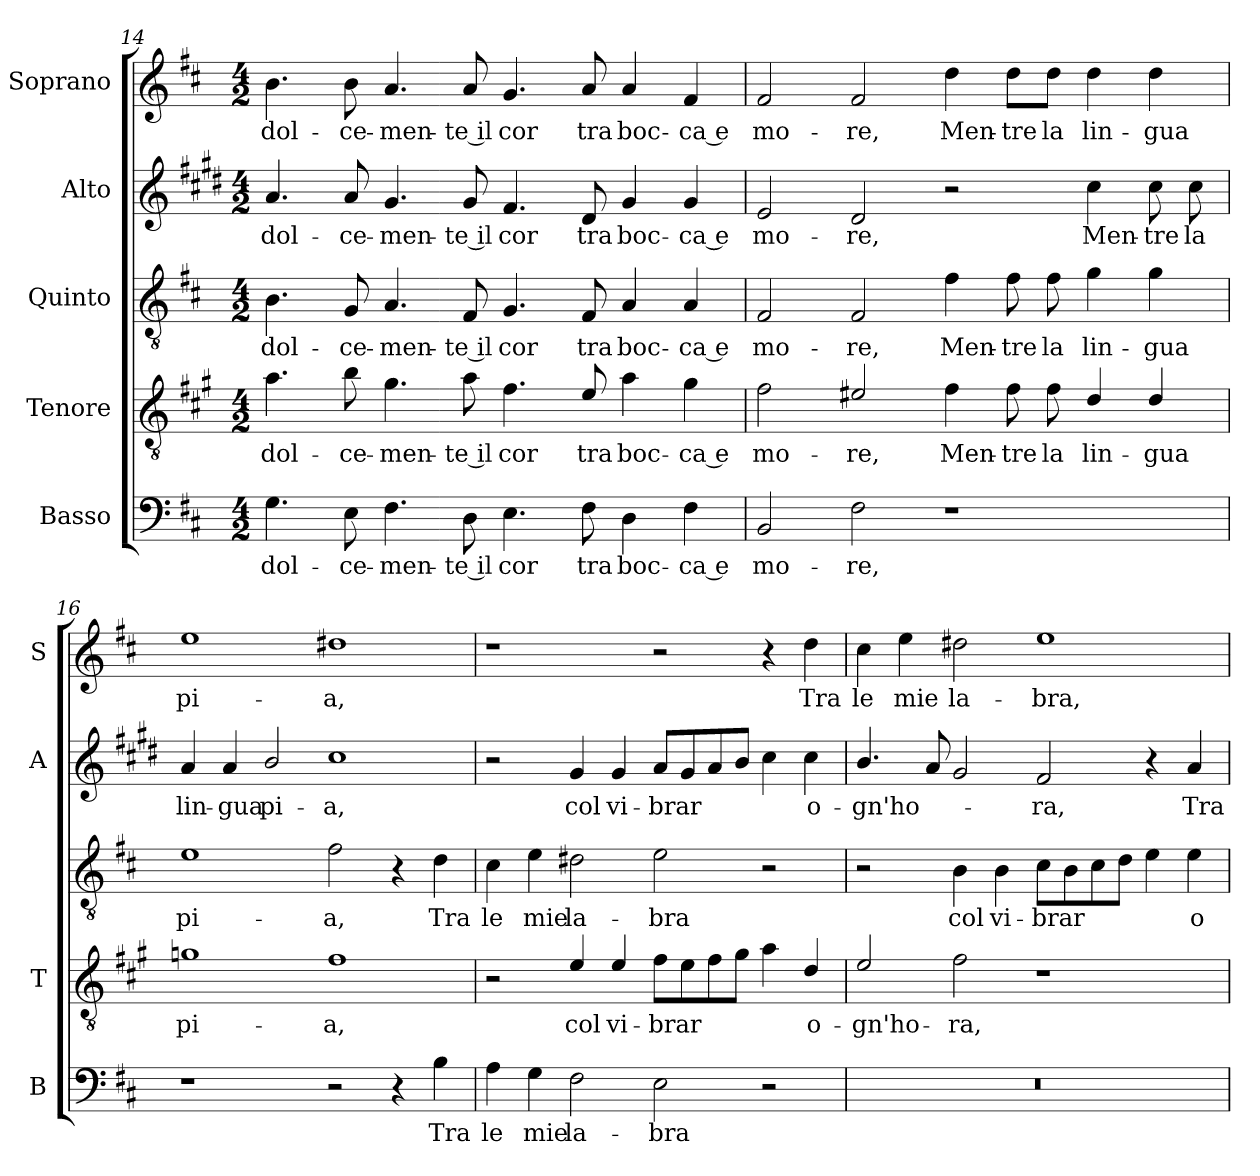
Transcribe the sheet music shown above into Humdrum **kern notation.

**kern	**text	**kern	**text	**kern	**text	**kern	**text	**kern	**text
*part5	*part5	*part4	*part4	*part3	*part3	*part2	*part2	*part1	*part1
*staff5	*staff5	*staff4	*staff4	*staff3	*staff3	*staff2	*staff2	*staff1	*staff1
*I"Basso	*	*I"Tenore	*	*I"Quinto	*	*I"Alto	*	*I"Soprano	*
*I'B	*	*I'T	*	*	*	*I'A	*	*I'S	*
*clefF4	*	*clefGv2	*	*clefGv2	*	*clefG2	*	*clefG2	*
*	*	*ITrd4c7	*	*	*	*ITrd1c2	*	*	*
*k[f#c#]	*	*k[f#c#]	*	*k[f#c#]	*	*k[f#c#]	*	*k[f#c#]	*
*D:	*	*D:	*	*D:	*	*D:	*	*D:	*
*M4/2	*	*M4/2	*	*M4/2	*	*M4/2	*	*M4/2	*
=14	=14	=14	=14	=14	=14	=14	=14	=14	=14
!	!LO:LY:b	!	!LO:LY:b	!	!LO:LY:b	!	!LO:LY:b	!	!LO:LY:b
4.G\	dol-	4.d\	dol-	4.B\	dol-	4.g/	dol-	4.b\	dol-
!	!LO:LY:b	!	!LO:LY:b	!	!LO:LY:b	!	!LO:LY:b	!	!LO:LY:b
8E\	-ce-	8e\	-ce-	8G/	-ce-	8g/	-ce-	8b\	-ce-
!	!LO:LY:b	!	!LO:LY:b	!	!LO:LY:b	!	!LO:LY:b	!	!LO:LY:b
4.F#\	-men-	4.c#\	-men-	4.A/	-men-	4.f#/	-men-	4.a/	-men-
!	!LO:LY:b	!	!LO:LY:b	!	!LO:LY:b	!	!LO:LY:b	!	!LO:LY:b
8D\	-te il	8d\	-te il	8F#/	-te il	8f#/	-te il	8a/	-te il
!	!LO:LY:b	!	!LO:LY:b	!	!LO:LY:b	!	!LO:LY:b	!	!LO:LY:b
4.E\	cor	4.B\	cor	4.G/	cor	4.e/	cor	4.g/	cor
!	!LO:LY:b	!	!LO:LY:b	!	!LO:LY:b	!	!LO:LY:b	!	!LO:LY:b
8F#\	tra	8A/	tra	8F#/	tra	8c#/	tra	8a/	tra
!	!LO:LY:b	!	!LO:LY:b	!	!LO:LY:b	!	!LO:LY:b	!	!LO:LY:b
4D\	boc-	4d\	boc-	4A/	boc-	4f#/	boc-	4a/	boc-
!	!LO:LY:b	!	!LO:LY:b	!	!LO:LY:b	!	!LO:LY:b	!	!LO:LY:b
4F#\	-ca e	4c#\	-ca e	4A/	-ca e	4f#/	-ca e	4f#/	-ca e
=15	=15	=15	=15	=15	=15	=15	=15	=15	=15
!	!LO:LY:b	!	!LO:LY:b	!	!LO:LY:b	!	!LO:LY:b	!	!LO:LY:b
2BB/	mo-	2B\	mo-	2F#/	mo-	2d/	mo-	2f#/	mo-
!	!LO:LY:b	!	!LO:LY:b	!	!LO:LY:b	!	!LO:LY:b	!	!LO:LY:b
2F#\	-re,	2A#X/	-re,	2F#/	-re,	2c#/	-re,	2f#/	-re,
!	!	!	!LO:LY:b	!	!LO:LY:b	!	!	!	!LO:LY:b
1r	.	4B\	Men-	4f#\	Men-	2r	.	4dd\	Men-
!	!	!	!LO:LY:b	!	!LO:LY:b	!	!	!	!LO:LY:b
.	.	8B\	-tre	8f#\	-tre	.	.	8dd\L	-tre
!	!	!	!LO:LY:b	!	!LO:LY:b	!	!	!	!LO:LY:b
.	.	8B\	la	8f#\	la	.	.	8dd\J	la
!	!	!	!LO:LY:b	!	!LO:LY:b	!	!LO:LY:b	!	!LO:LY:b
.	.	4G/	lin-	4g\	lin-	4b\	Men-	4dd\	lin-
!	!	!	!LO:LY:b	!	!LO:LY:b	!	!LO:LY:b	!	!LO:LY:b
.	.	4G/	-gua	4g\	-gua	8b\	-tre	4dd\	-gua
!	!	!	!	!	!	!	!LO:LY:b	!	!
.	.	.	.	.	.	8b\	la	.	.
!!LO:LB:g=z
=16	=16	=16	=16	=16	=16	=16	=16	=16	=16
!	!	!	!LO:LY:b	!	!LO:LY:b	!	!LO:LY:b	!	!LO:LY:b
1r	.	1cn	pi-	1e	pi-	4g/	lin-	1ee	pi-
!	!	!	!	!	!	!	!LO:LY:b	!	!
.	.	.	.	.	.	4g/	-gua	.	.
!	!	!	!	!	!	!	!LO:LY:b	!	!
.	.	.	.	.	.	2a/	pi-	.	.
!	!	!	!LO:LY:b	!	!LO:LY:b	!	!LO:LY:b	!	!LO:LY:b
2r	.	1B	-a,	2f#\	-a,	1b	-a,	1dd#X	-a,
4r	.	.	.	4r	.	.	.	.	.
!	!LO:LY:b	!	!	!	!LO:LY:b	!	!	!	!
4B\	Tra	.	.	4d\	Tra	.	.	.	.
=17	=17	=17	=17	=17	=17	=17	=17	=17	=17
!	!LO:LY:b	!	!	!	!LO:LY:b	!	!	!	!
4A\	le	2r	.	4c#\	le	2r	.	1r	.
!	!LO:LY:b	!	!	!	!LO:LY:b	!	!	!	!
4G\	mie	.	.	4e\	mie	.	.	.	.
!	!LO:LY:b	!	!LO:LY:b	!	!LO:LY:b	!	!LO:LY:b	!	!
2F#\	la-	4A/	col	2d#X\	la-	4f#/	col	.	.
!	!	!	!LO:LY:b	!	!	!	!LO:LY:b	!	!
.	.	4A/	vi-	.	.	4f#/	vi-	.	.
!	!LO:LY:b	!	!LO:LY:b	!	!LO:LY:b	!	!LO:LY:b	!	!
2E\	-bra	8B\L	-brar	2e\	-bra	8g/L	-brar	2r	.
.	.	8A\	.	.	.	8f#/	.	.	.
.	.	8B\	.	.	.	8g/	.	.	.
.	.	8c#\J	.	.	.	8a/J	.	.	.
2r	.	4d\	.	2r	.	4b\	.	4r	.
!	!	!	!LO:LY:b	!	!	!	!LO:LY:b	!	!LO:LY:b
.	.	4G/	o-	.	.	4b\	o-	4dd\	Tra
=18	=18	=18	=18	=18	=18	=18	=18	=18	=18
!	!	!	!LO:LY:b	!	!	!	!LO:LY:b	!	!LO:LY:b
0r	.	2A/	-gn'ho-	2r	.	4.a/	-gn'ho-	4cc#\	le
!	!	!	!	!	!	!	!	!	!LO:LY:b
.	.	.	.	.	.	.	.	4ee\	mie
.	.	.	.	.	.	8g/	.	.	.
!	!	!	!LO:LY:b	!	!LO:LY:b	!	!	!	!LO:LY:b
.	.	2B\	-ra,	4B\	col	2f#/	.	2dd#X\	la-
!	!	!	!	!	!LO:LY:b	!	!	!	!
.	.	.	.	4B\	vi-	.	.	.	.
!	!	!	!	!	!LO:LY:b	!	!LO:LY:b	!	!LO:LY:b
.	.	1r	.	8c#\L	-brar	2e/	-ra,	1ee	-bra,
.	.	.	.	8B\	.	.	.	.	.
.	.	.	.	8c#\	.	.	.	.	.
.	.	.	.	8d\J	.	.	.	.	.
.	.	.	.	4e\	.	4r	.	.	.
!	!	!	!	!	!LO:LY:b	!	!LO:LY:b	!	!
.	.	.	.	4e\	o-	4g/	Tra	.	.
=	=	=	=	=	=	=	=	=	=
*-	*-	*-	*-	*-	*-	*-	*-	*-	*-
